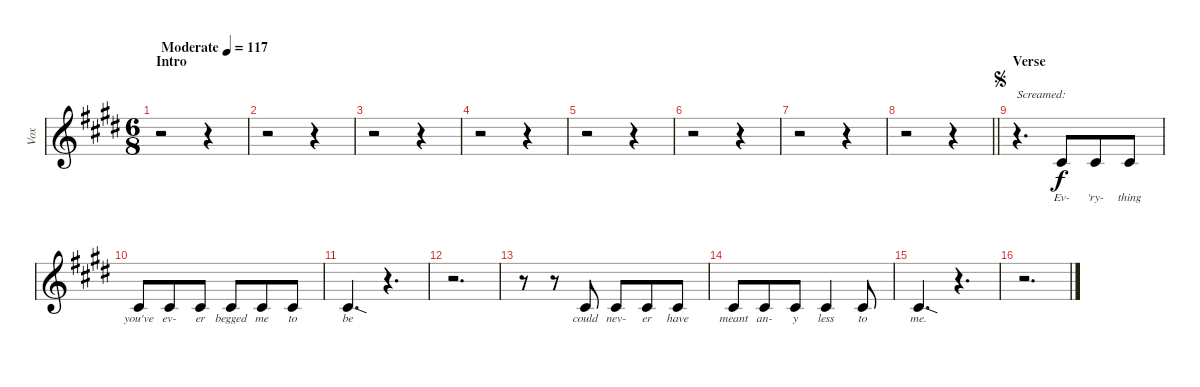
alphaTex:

\track ("Vox" "Vox") {instrument brasssection}
\staff {score}
\tuning (Eb4 Bb3 Gb3 Db3 Ab2 Db2) {hide}
\ts (6 8)
\section ("" "Intro")
\tempo (117 "Moderate")
\clef g2
\ks c#minor
r.2{dy f instrument brasssection} r.4 |
r.2 r.4 |
r.2 r.4 |
r.2 r.4 |
r.2 r.4 |
r.2 r.4 |
r.2 r.4 |
\barLineRight lightlight
r.2 r.4 |
\section ("" "Verse")
\jump segno
r.4{d txt "Screamed:"} 7.3.8{lyrics (0 "Ev-") lyrics (1 "") lyrics (2 "") lyrics (3 "") lyrics (4 "")} 7.3.8{lyrics (0 "'ry-") lyrics (1 "") lyrics (2 "") lyrics (3 "") lyrics (4 "")} 7.3.8{lyrics (0 "thing") lyrics (1 "") lyrics (2 "") lyrics (3 "") lyrics (4 "")} |
7.3.8{lyrics (0 "you've") lyrics (1 "") lyrics (2 "") lyrics (3 "") lyrics (4 "")} 7.3.8{lyrics (0 "ev-") lyrics (1 "") lyrics (2 "") lyrics (3 "") lyrics (4 "")} 7.3.8{lyrics (0 "er") lyrics (1 "") lyrics (2 "") lyrics (3 "") lyrics (4 "")} 7.3.8{lyrics (0 "begged") lyrics (1 "") lyrics (2 "") lyrics (3 "") lyrics (4 "")} 7.3.8{lyrics (0 "me") lyrics (1 "") lyrics (2 "") lyrics (3 "") lyrics (4 "")} 7.3.8{lyrics (0 "to") lyrics (1 "") lyrics (2 "") lyrics (3 "") lyrics (4 "")} |
7.3{sod}.4{d lyrics (0 "be") lyrics (1 "") lyrics (2 "") lyrics (3 "") lyrics (4 "")} r.4{d} |
r.2{d} |
r.8 r.8 7.3.8{lyrics (0 "could") lyrics (1 "") lyrics (2 "") lyrics (3 "") lyrics (4 "")} 7.3.8{lyrics (0 "nev-") lyrics (1 "") lyrics (2 "") lyrics (3 "") lyrics (4 "")} 7.3.8{lyrics (0 "er") lyrics (1 "") lyrics (2 "") lyrics (3 "") lyrics (4 "")} 7.3.8{lyrics (0 "have") lyrics (1 "") lyrics (2 "") lyrics (3 "") lyrics (4 "")} |
7.3.8{lyrics (0 "meant") lyrics (1 "") lyrics (2 "") lyrics (3 "") lyrics (4 "")} 7.3.8{lyrics (0 "an-") lyrics (1 "") lyrics (2 "") lyrics (3 "") lyrics (4 "")} 7.3.8{lyrics (0 "y") lyrics (1 "") lyrics (2 "") lyrics (3 "") lyrics (4 "")} 7.3.4{lyrics (0 "less") lyrics (1 "") lyrics (2 "") lyrics (3 "") lyrics (4 "")} 7.3.8{lyrics (0 "to") lyrics (1 "") lyrics (2 "") lyrics (3 "") lyrics (4 "")} |
7.3{sod}.4{d lyrics (0 "me.") lyrics (1 "") lyrics (2 "") lyrics (3 "") lyrics (4 "")} r.4{d} |
r.2{d}
